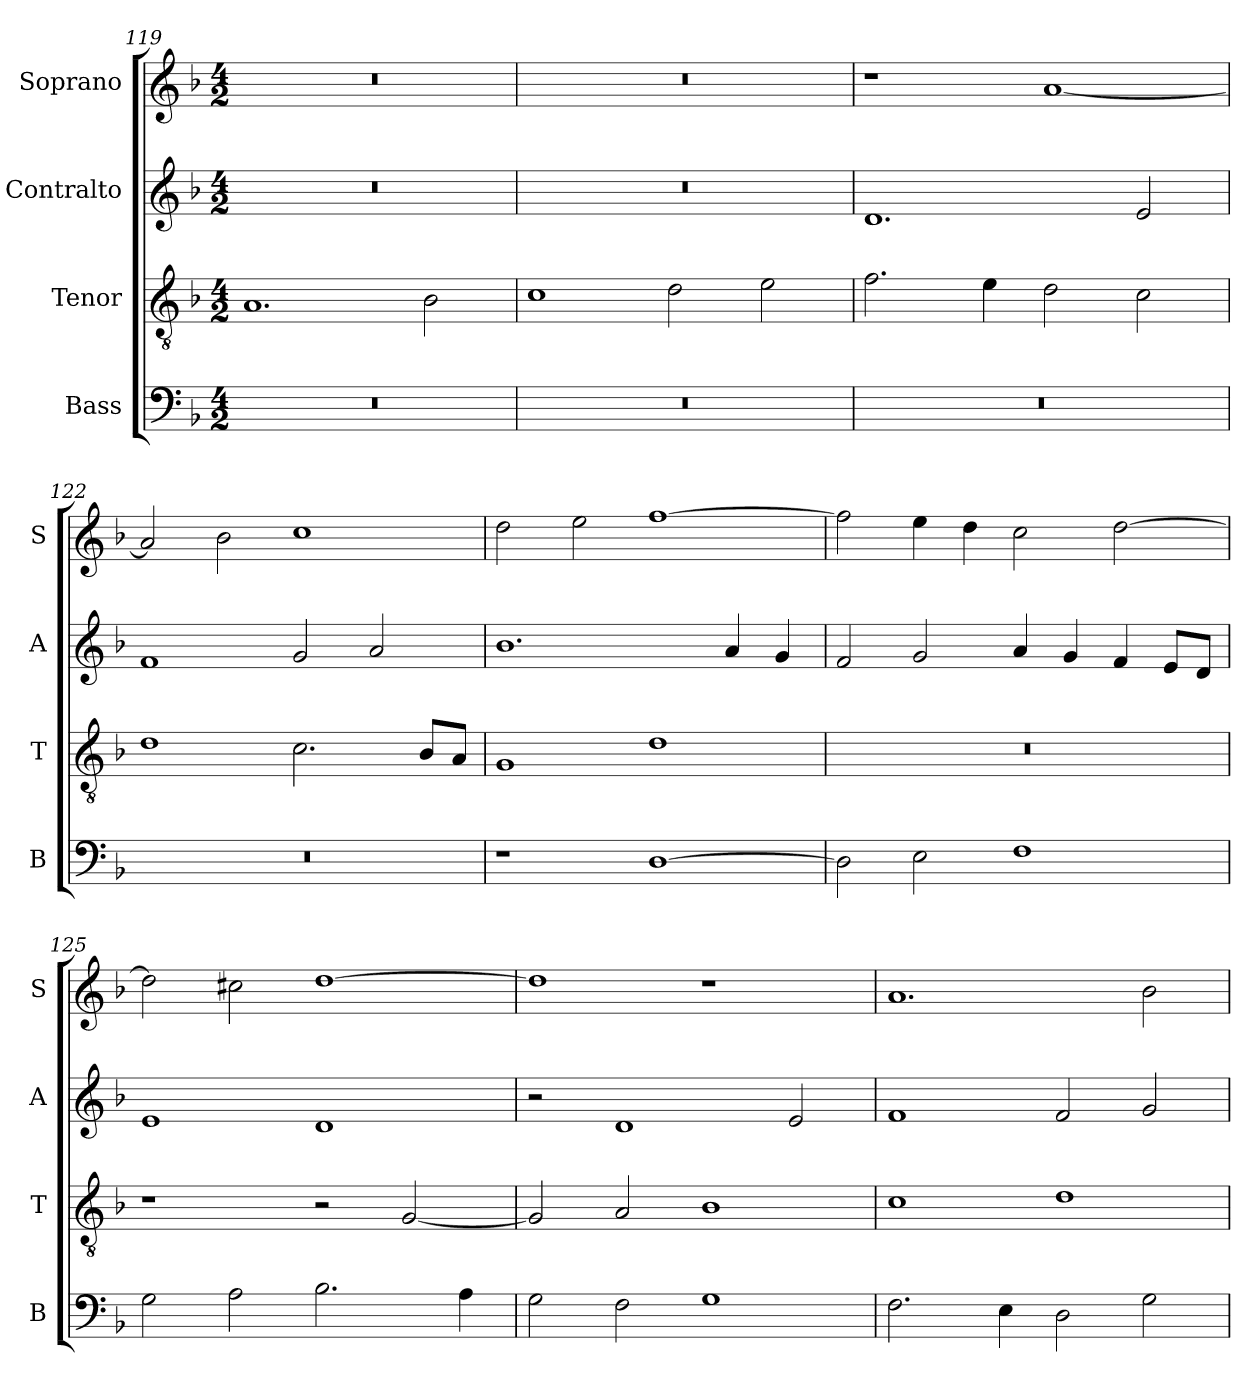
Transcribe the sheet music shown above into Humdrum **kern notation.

**kern	**kern	**kern	**kern
*part4	*part3	*part2	*part1
*staff4	*staff3	*staff2	*staff1
*I"Bass	*I"Tenor	*I"Contralto	*I"Soprano
*I'B	*I'T	*I'A	*I'S
*clefF4	*clefGv2	*clefG2	*clefG2
*k[b-]	*k[b-]	*k[b-]	*k[b-]
*G:dor	*G:dor	*G:dor	*G:dor
*M4/2	*M4/2	*M4/2	*M4/2
=119	=119	=119	=119
0r	1.A	0r	0r
.	2B-	.	.
=120	=120	=120	=120
0r	1c	0r	0r
.	2d	.	.
.	2e	.	.
=121	=121	=121	=121
0r	2.f	1.d	1r
.	4e	.	.
.	2d	.	[1a
.	2c	2e	.
=122	=122	=122	=122
0r	1d	1f	2a]
.	.	.	2b-
.	2.c	2g	1cc
.	.	2a	.
.	8B-/L	.	.
.	8A/J	.	.
=123	=123	=123	=123
1r	1G	1.b-	2dd
.	.	.	2ee
[1D	1d	.	[1ff
.	.	4a	.
.	.	4g	.
=124	=124	=124	=124
2D]	0r	2f	2ff]
2E	.	2g	4ee
.	.	.	4dd
1F	.	4a	2cc
.	.	4g	.
.	.	4f	[2dd
.	.	8e/L	.
.	.	8d/J	.
=125	=125	=125	=125
2G	1r	1e	2dd]
2A	.	.	2cc#X
2.B-	2r	1d	[1dd
.	[2G	.	.
4A	.	.	.
=126	=126	=126	=126
2G	2G]	2r	1dd]
2F	2A	1d	.
1G	1B-	.	1r
.	.	2e	.
=127	=127	=127	=127
2.F	1c	1f	1.a
4E	.	.	.
2D	1d	2f	.
2G	.	2g	2b-
=	=	=	=
*-	*-	*-	*-
